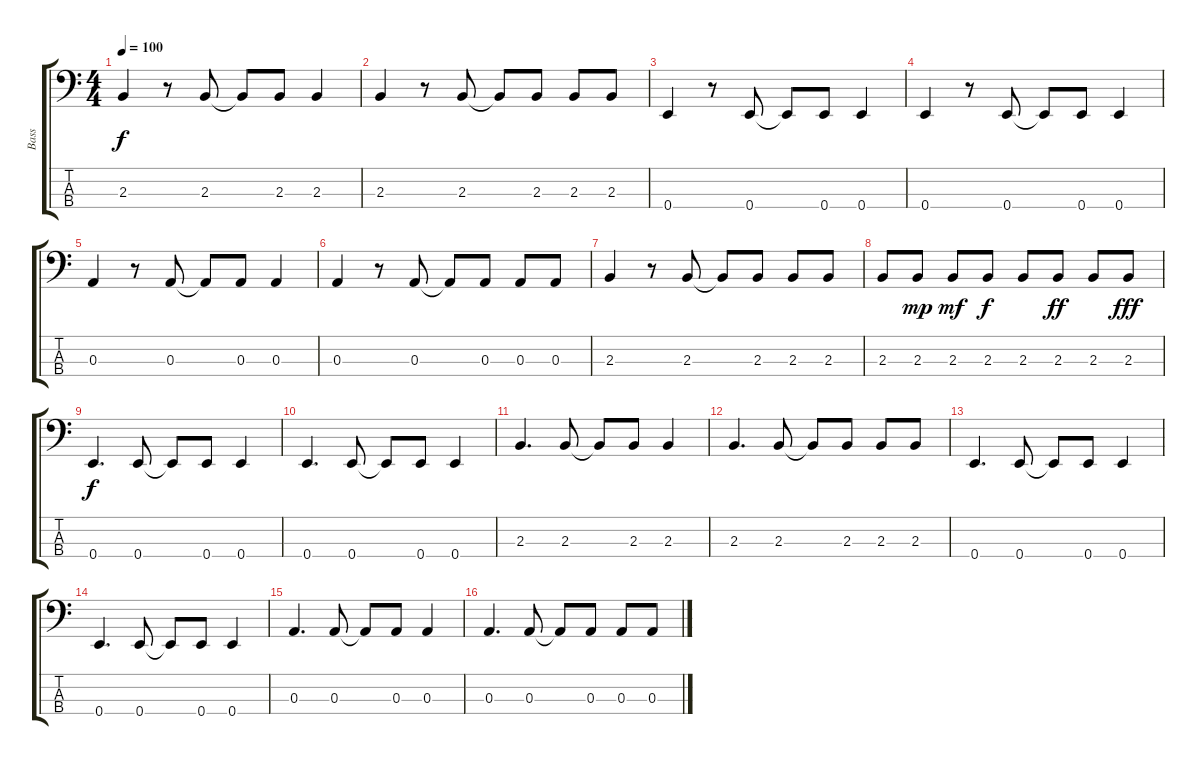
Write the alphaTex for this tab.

\track ("Bass" "Bass") {instrument electricbassfinger}
\staff {score tabs}
\tuning (G2 D2 A1 E1) {hide}
\ts (4 4)
\tempo 100
\clef f4
\ks c
2.3.4{dy f} r.8 2.3.8 2.3{t}.8 2.3.8 2.3.4 |
2.3.4 r.8 2.3.8 2.3{t}.8 2.3.8 2.3.8 2.3.8 |
0.4.4 r.8 0.4.8 0.4{t}.8 0.4.8 0.4.4 |
0.4.4 r.8 0.4.8 0.4{t}.8 0.4.8 0.4.4 |
0.3.4 r.8 0.3.8 0.3{t}.8 0.3.8 0.3.4 |
0.3.4 r.8 0.3.8 0.3{t}.8 0.3.8 0.3.8 0.3.8 |
2.3.4 r.8 2.3.8 2.3{t}.8 2.3.8 2.3.8 2.3.8 |
2.3.8 2.3.8{dy mp} 2.3.8{dy mf} 2.3.8{dy f} 2.3.8 2.3.8{dy ff} 2.3.8 2.3.8{dy fff} |
0.4.4{d dy f} 0.4.8 0.4{t}.8 0.4.8 0.4.4 |
0.4.4{d} 0.4.8 0.4{t}.8 0.4.8 0.4.4 |
2.3.4{d} 2.3.8 2.3{t}.8 2.3.8 2.3.4 |
2.3.4{d} 2.3.8 2.3{t}.8 2.3.8 2.3.8 2.3.8 |
0.4.4{d} 0.4.8 0.4{t}.8 0.4.8 0.4.4 |
0.4.4{d} 0.4.8 0.4{t}.8 0.4.8 0.4.4 |
0.3.4{d} 0.3.8 0.3{t}.8 0.3.8 0.3.4 |
0.3.4{d} 0.3.8 0.3{t}.8 0.3.8 0.3.8 0.3.8
